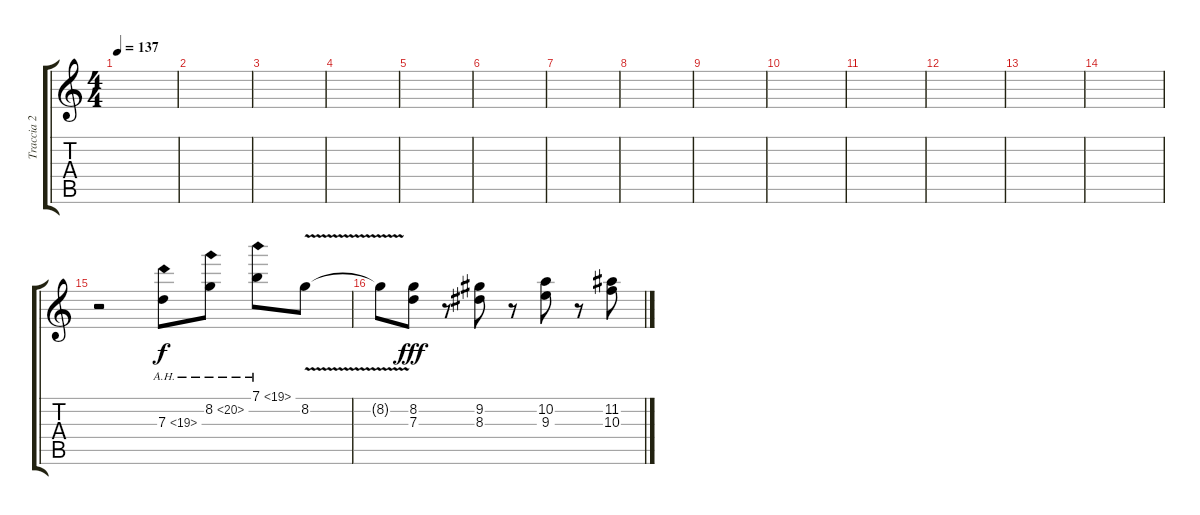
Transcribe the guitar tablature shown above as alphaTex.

\track ("Traccia 2" "Traccia 2") {instrument overdrivenguitar}
\staff {score tabs}
\tuning (E4 B3 G3 D3 A2 E2) {hide}
\ts (4 4)
\tempo 137
\clef g2
\ks c
|
|
|
|
|
|
|
|
|
|
|
|
|
|
r.2 7.3{ah 12}.8 8.2{ah 12}.8 7.1{ah 12}.8 8.2{v}.8 |
8.2{t}.8{dy f} (8.2 7.3).8{dy fff} r.8 (9.2 8.3).8 r.8 (10.2 9.3).8 r.8 (11.2 10.3).8
